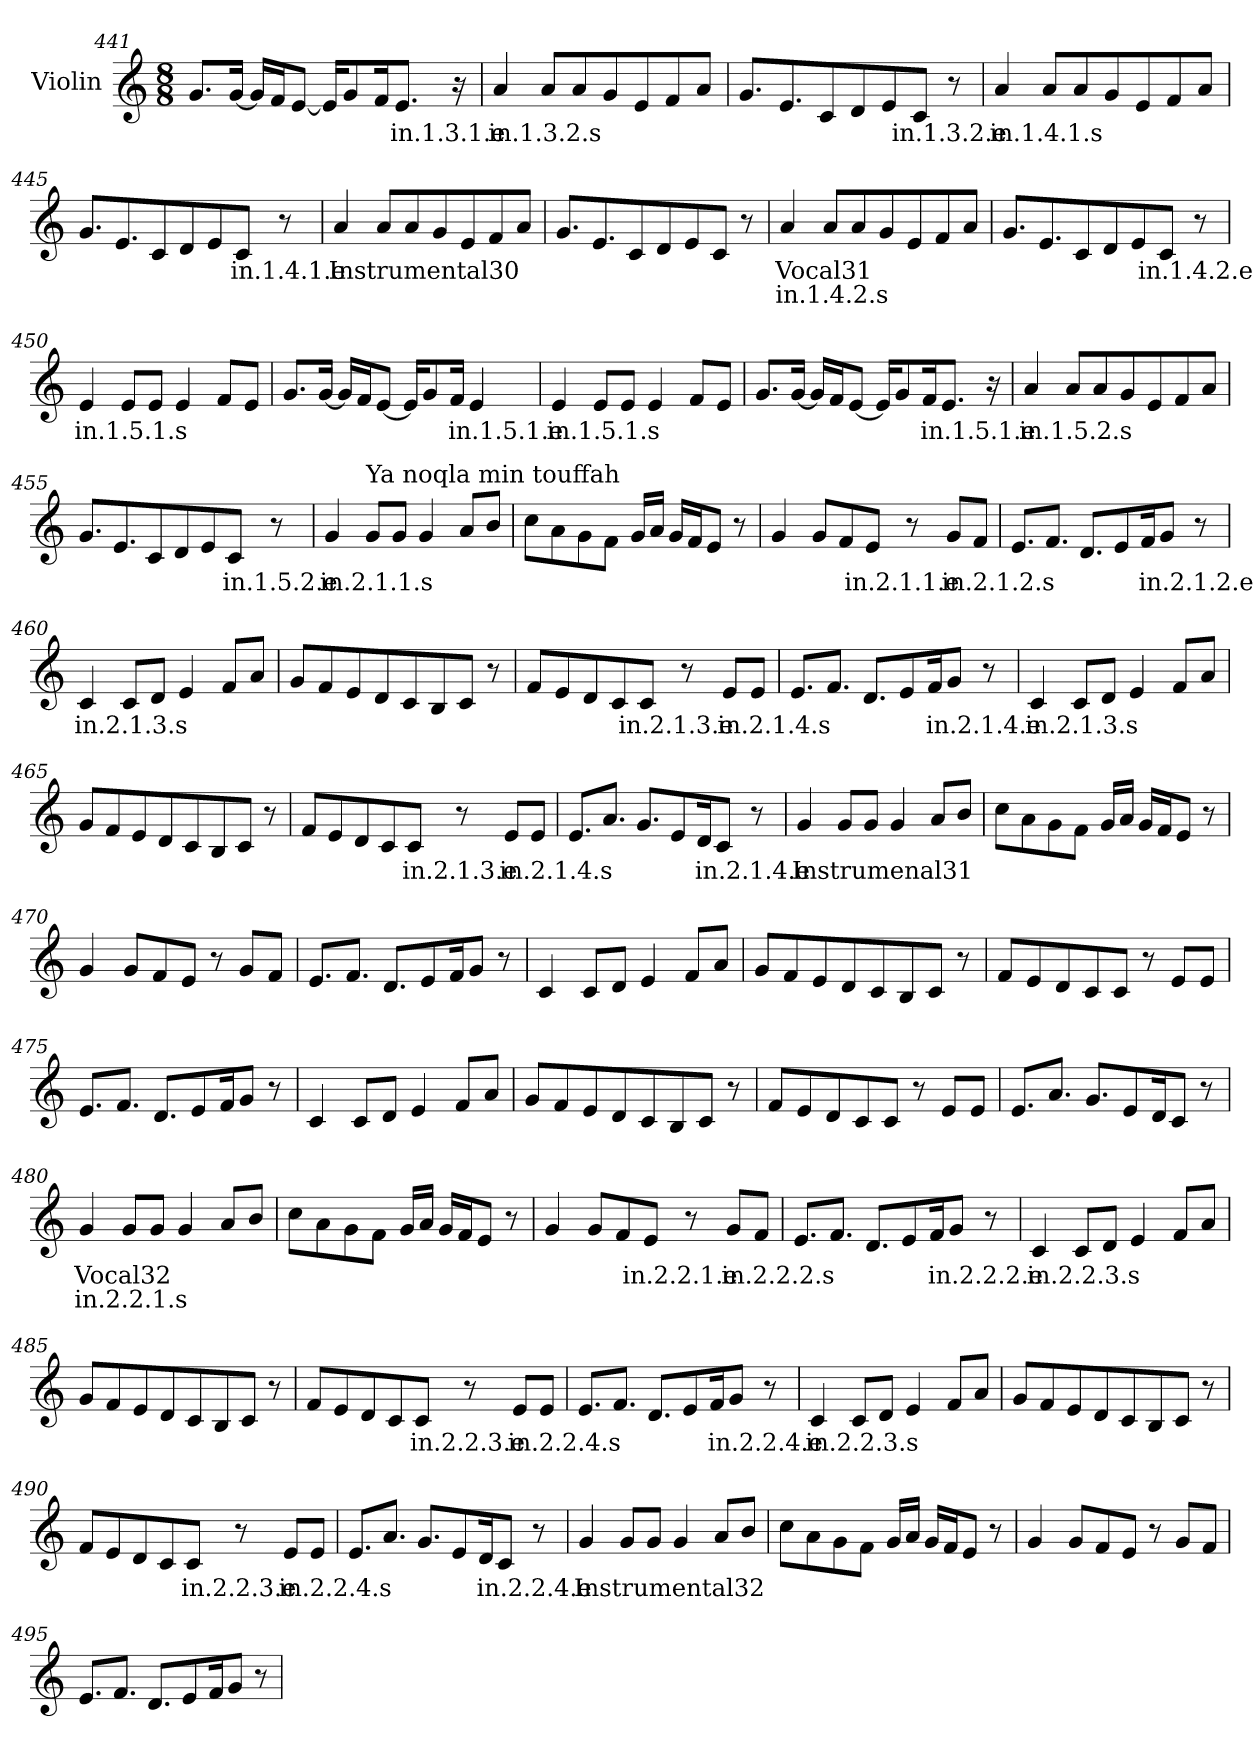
**kern	**text	**text
*part1	*part1	*part1
*staff1	*staff1	*staff1
*I"Violin	*	*
!!LO:PB:g=z
*clefG2	*	*
*k[]	*	*
*M8/8	*	*
=441	=441	=441
8.g/L	.	.
[16g/Jk	.	.
16g/LL]	.	.
16f/J	.	.
[8e/J	.	.
16e/KL]	.	.
8g/	.	.
16f/K	.	.
!	!LO:LY:b	!
8.e/J	in.1.3.1.e	.
16r	.	.
=442	=442	=442
!	!LO:LY:b	!
4a/	in.1.3.2.s	.
8a/L	.	.
8a/	.	.
8g/	.	.
8e/	.	.
8f/	.	.
8a/J	.	.
=443	=443	=443
8.g/L	.	.
8.e/	.	.
8c/	.	.
8d/	.	.
8e/	.	.
!	!LO:LY:b	!
8c/J	in.1.3.2.e	.
8r	.	.
!!LO:LB:g=z
=444	=444	=444
!	!LO:LY:b	!
4a/	in.1.4.1.s	.
8a/L	.	.
8a/	.	.
8g/	.	.
8e/	.	.
8f/	.	.
8a/J	.	.
!!LO:LB:g=z
=445	=445	=445
8.g/L	.	.
8.e/	.	.
8c/	.	.
8d/	.	.
8e/	.	.
!	!LO:LY:b	!
8c/J	in.1.4.1.e	.
8r	.	.
=446	=446	=446
!	!LO:LY:b	!
4a/	Instrumental30	.
8a/L	.	.
8a/	.	.
8g/	.	.
8e/	.	.
8f/	.	.
8a/J	.	.
=447	=447	=447
8.g/L	.	.
8.e/	.	.
8c/	.	.
8d/	.	.
8e/	.	.
8c/J	.	.
8r	.	.
!!LO:LB:g=z
=448	=448	=448
!	!LO:LY:b	!LO:LY:b
4a/	Vocal31	in.1.4.2.s
8a/L	.	.
8a/	.	.
8g/	.	.
8e/	.	.
8f/	.	.
8a/J	.	.
!!LO:LB:g=z
=449	=449	=449
8.g/L	.	.
8.e/	.	.
8c/	.	.
8d/	.	.
8e/	.	.
!	!LO:LY:b	!
8c/J	in.1.4.2.e	.
8r	.	.
=450	=450	=450
!	!LO:LY:b	!
4e/	in.1.5.1.s	.
8e/L	.	.
8e/J	.	.
4e/	.	.
8f/L	.	.
8e/J	.	.
=451	=451	=451
8.g/L	.	.
[16g/Jk	.	.
16g/LL]	.	.
16f/J	.	.
[8e/J	.	.
16e/KL]	.	.
8g/	.	.
16f/Jk	.	.
!	!LO:LY:b	!
4e/	in.1.5.1.e	.
!!LO:LB:g=z
=452	=452	=452
!	!LO:LY:b	!
4e/	in.1.5.1.s	.
8e/L	.	.
8e/J	.	.
4e/	.	.
8f/L	.	.
8e/J	.	.
!!LO:LB:g=z
=453	=453	=453
8.g/L	.	.
[16g/Jk	.	.
16g/LL]	.	.
16f/J	.	.
[8e/J	.	.
16e/KL]	.	.
8g/	.	.
16f/K	.	.
!	!LO:LY:b	!
8.e/J	in.1.5.1.e	.
16r	.	.
=454	=454	=454
!	!LO:LY:b	!
4a/	in.1.5.2.s	.
8a/L	.	.
8a/	.	.
8g/	.	.
8e/	.	.
8f/	.	.
8a/J	.	.
=455	=455	=455
8.g/L	.	.
8.e/	.	.
8c/	.	.
8d/	.	.
8e/	.	.
!	!LO:LY:b	!
8c/J	in.1.5.2.e	.
8r	.	.
!!LO:LB:g=z
=456	=456	=456
*MM90	*	*
!	!LO:LY:b	!
4g/	in.2.1.1.s	.
!LO:TX:a:t=Ya noqla min touffah	!	!
8g/L	.	.
8g/J	.	.
4g/	.	.
8a/L	.	.
8b/J	.	.
!!LO:LB:g=z
=457	=457	=457
8cc\L	.	.
8a\	.	.
8g\	.	.
8f\J	.	.
16g/LL	.	.
16a/JJ	.	.
16g/LL	.	.
16f/J	.	.
8e/J	.	.
8r	.	.
=458	=458	=458
4g/	.	.
8g/L	.	.
8f/	.	.
!	!LO:LY:b	!
8e/J	in.2.1.1.e	.
8r	.	.
!	!LO:LY:b	!
8g/L	in.2.1.2.s	.
8f/J	.	.
=459	=459	=459
8.e/L	.	.
8.f/J	.	.
8.d/L	.	.
8e/	.	.
16f/K	.	.
!	!LO:LY:b	!
8g/J	in.2.1.2.e	.
8r	.	.
!!LO:LB:g=z
=460	=460	=460
!	!LO:LY:b	!
4c/	in.2.1.3.s	.
8c/L	.	.
8d/J	.	.
4e/	.	.
8f/L	.	.
8a/J	.	.
!!LO:PB:g=z
=461	=461	=461
8g/L	.	.
8f/	.	.
8e/	.	.
8d/	.	.
8c/	.	.
8B/	.	.
8c/J	.	.
8r	.	.
=462	=462	=462
8f/L	.	.
8e/	.	.
8d/	.	.
8c/	.	.
!	!LO:LY:b	!
8c/J	in.2.1.3.e	.
8r	.	.
!	!LO:LY:b	!
8e/L	in.2.1.4.s	.
8e/J	.	.
=463	=463	=463
8.e/L	.	.
8.f/J	.	.
8.d/L	.	.
8e/	.	.
16f/K	.	.
!	!LO:LY:b	!
8g/J	in.2.1.4.e	.
8r	.	.
!!LO:LB:g=z
=464	=464	=464
!	!LO:LY:b	!
4c/	in.2.1.3.s	.
8c/L	.	.
8d/J	.	.
4e/	.	.
8f/L	.	.
8a/J	.	.
!!LO:LB:g=z
=465	=465	=465
8g/L	.	.
8f/	.	.
8e/	.	.
8d/	.	.
8c/	.	.
8B/	.	.
8c/J	.	.
8r	.	.
=466	=466	=466
8f/L	.	.
8e/	.	.
8d/	.	.
8c/	.	.
!	!LO:LY:b	!
8c/J	in.2.1.3.e	.
8r	.	.
!	!LO:LY:b	!
8e/L	in.2.1.4.s	.
8e/J	.	.
=467	=467	=467
8.e/L	.	.
8.a/J	.	.
8.g/L	.	.
8e/	.	.
16d/K	.	.
!	!LO:LY:b	!
8c/J	in.2.1.4.e	.
8r	.	.
!!LO:LB:g=z
=468	=468	=468
!	!LO:LY:b	!
4g/	Instrumenal31	.
8g/L	.	.
8g/J	.	.
4g/	.	.
8a/L	.	.
8b/J	.	.
=469	=469	=469
8cc\L	.	.
8a\	.	.
8g\	.	.
8f\J	.	.
16g/LL	.	.
16a/JJ	.	.
16g/LL	.	.
16f/J	.	.
8e/J	.	.
8r	.	.
=470	=470	=470
4g/	.	.
8g/L	.	.
8f/	.	.
8e/J	.	.
8r	.	.
8g/L	.	.
8f/J	.	.
=471	=471	=471
8.e/L	.	.
8.f/J	.	.
8.d/L	.	.
8e/	.	.
16f/K	.	.
8g/J	.	.
8r	.	.
!!LO:LB:g=z
=472	=472	=472
4c/	.	.
8c/L	.	.
8d/J	.	.
4e/	.	.
8f/L	.	.
8a/J	.	.
!!LO:LB:g=z
=473	=473	=473
8g/L	.	.
8f/	.	.
8e/	.	.
8d/	.	.
8c/	.	.
8B/	.	.
8c/J	.	.
8r	.	.
=474	=474	=474
8f/L	.	.
8e/	.	.
8d/	.	.
8c/	.	.
8c/J	.	.
8r	.	.
8e/L	.	.
8e/J	.	.
=475	=475	=475
8.e/L	.	.
8.f/J	.	.
8.d/L	.	.
8e/	.	.
16f/K	.	.
8g/J	.	.
8r	.	.
=476	=476	=476
4c/	.	.
8c/L	.	.
8d/J	.	.
4e/	.	.
8f/L	.	.
8a/J	.	.
!!LO:LB:g=z
=477	=477	=477
8g/L	.	.
8f/	.	.
8e/	.	.
8d/	.	.
8c/	.	.
8B/	.	.
8c/J	.	.
8r	.	.
=478	=478	=478
8f/L	.	.
8e/	.	.
8d/	.	.
8c/	.	.
8c/J	.	.
8r	.	.
8e/L	.	.
8e/J	.	.
=479	=479	=479
8.e/L	.	.
8.a/J	.	.
8.g/L	.	.
8e/	.	.
16d/K	.	.
8c/J	.	.
8r	.	.
=480	=480	=480
!	!LO:LY:b	!LO:LY:b
4g/	Vocal32	in.2.2.1.s
8g/L	.	.
8g/J	.	.
4g/	.	.
8a/L	.	.
8b/J	.	.
!!LO:LB:g=z
=481	=481	=481
8cc\L	.	.
8a\	.	.
8g\	.	.
8f\J	.	.
16g/LL	.	.
16a/JJ	.	.
16g/LL	.	.
16f/J	.	.
8e/J	.	.
8r	.	.
=482	=482	=482
4g/	.	.
8g/L	.	.
8f/	.	.
!	!LO:LY:b	!
8e/J	in.2.2.1.e	.
8r	.	.
!	!LO:LY:b	!
8g/L	in.2.2.2.s	.
8f/J	.	.
=483	=483	=483
8.e/L	.	.
8.f/J	.	.
8.d/L	.	.
8e/	.	.
16f/K	.	.
!	!LO:LY:b	!
8g/J	in.2.2.2.e	.
8r	.	.
!!LO:LB:g=z
=484	=484	=484
!	!LO:LY:b	!
4c/	in.2.2.3.s	.
8c/L	.	.
8d/J	.	.
4e/	.	.
8f/L	.	.
8a/J	.	.
!!LO:LB:g=z
=485	=485	=485
8g/L	.	.
8f/	.	.
8e/	.	.
8d/	.	.
8c/	.	.
8B/	.	.
8c/J	.	.
8r	.	.
=486	=486	=486
8f/L	.	.
8e/	.	.
8d/	.	.
8c/	.	.
!	!LO:LY:b	!
8c/J	in.2.2.3.e	.
8r	.	.
!	!LO:LY:b	!
8e/L	in.2.2.4.s	.
8e/J	.	.
=487	=487	=487
8.e/L	.	.
8.f/J	.	.
8.d/L	.	.
8e/	.	.
16f/K	.	.
!	!LO:LY:b	!
8g/J	in.2.2.4.e	.
8r	.	.
!!LO:PB:g=z
=488	=488	=488
!	!LO:LY:b	!
4c/	in.2.2.3.s	.
8c/L	.	.
8d/J	.	.
4e/	.	.
8f/L	.	.
8a/J	.	.
!!LO:LB:g=z
=489	=489	=489
8g/L	.	.
8f/	.	.
8e/	.	.
8d/	.	.
8c/	.	.
8B/	.	.
8c/J	.	.
8r	.	.
=490	=490	=490
8f/L	.	.
8e/	.	.
8d/	.	.
8c/	.	.
!	!LO:LY:b	!
8c/J	in.2.2.3.e	.
8r	.	.
!	!LO:LY:b	!
8e/L	in.2.2.4.s	.
8e/J	.	.
=491	=491	=491
8.e/L	.	.
8.a/J	.	.
8.g/L	.	.
8e/	.	.
16d/K	.	.
!	!LO:LY:b	!
8c/J	in.2.2.4.e	.
8r	.	.
!!LO:LB:g=z
=492	=492	=492
!	!LO:LY:b	!
4g/	Instrumental32	.
8g/L	.	.
8g/J	.	.
4g/	.	.
8a/L	.	.
8b/J	.	.
!!LO:LB:g=z
=493	=493	=493
8cc\L	.	.
8a\	.	.
8g\	.	.
8f\J	.	.
16g/LL	.	.
16a/JJ	.	.
16g/LL	.	.
16f/J	.	.
8e/J	.	.
8r	.	.
=494	=494	=494
4g/	.	.
8g/L	.	.
8f/	.	.
8e/J	.	.
8r	.	.
8g/L	.	.
8f/J	.	.
=495	=495	=495
8.e/L	.	.
8.f/J	.	.
8.d/L	.	.
8e/	.	.
16f/K	.	.
8g/J	.	.
8r	.	.
=	=	=
*-	*-	*-
